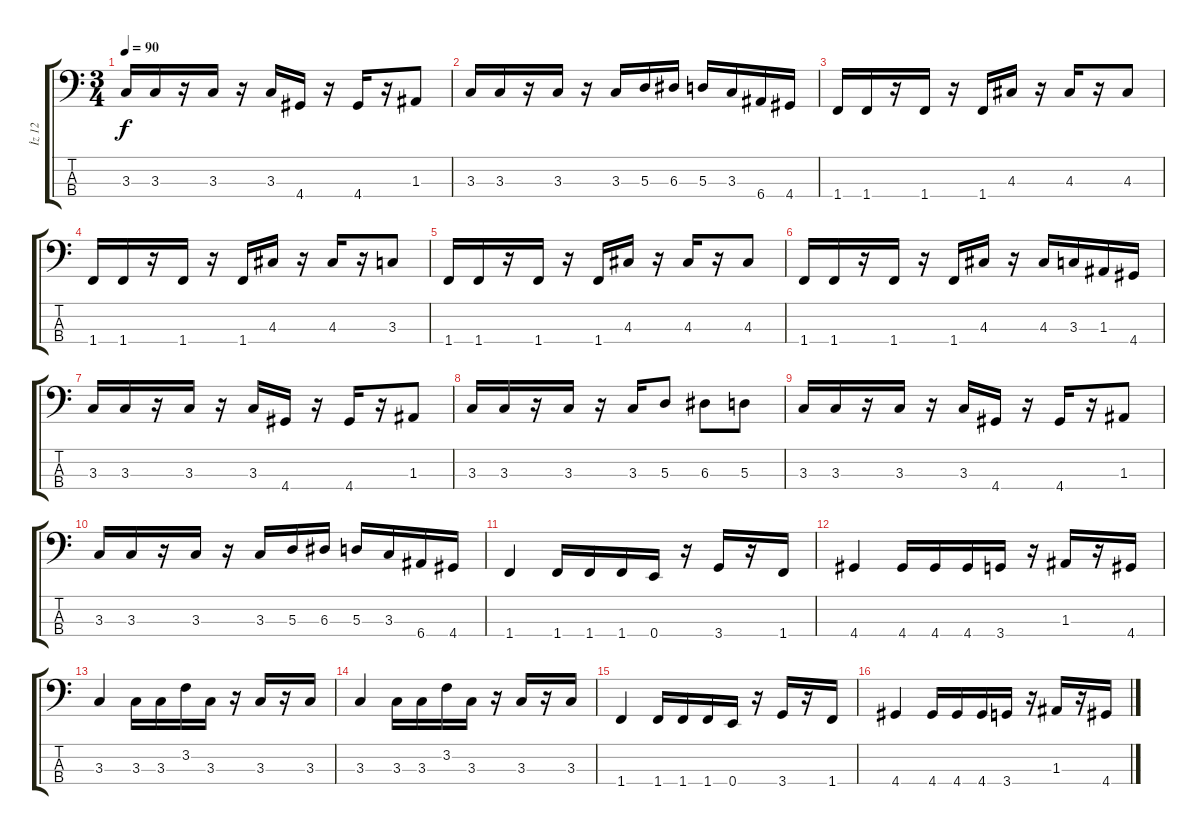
\track ("İz 12" "İz 12") {instrument electricbassfinger}
\staff {score tabs}
\tuning (G2 D2 A1 E1) {hide}
\ts (3 4)
\tempo 90
\clef f4
\ks c
3.3.16{dy f} 3.3.16 r.16 3.3.16 r.16 3.3.16 4.4.16 r.16 4.4.16 r.16 1.3.8 |
3.3.16 3.3.16 r.16 3.3.16 r.16 3.3.16 5.3.16 6.3.16 5.3.16 3.3.16 6.4.16 4.4.16 |
1.4.16 1.4.16 r.16 1.4.16 r.16 1.4.16 4.3.16 r.16 4.3.16 r.16 4.3.8 |
1.4.16 1.4.16 r.16 1.4.16 r.16 1.4.16 4.3.16 r.16 4.3.16 r.16 3.3.8 |
1.4.16 1.4.16 r.16 1.4.16 r.16 1.4.16 4.3.16 r.16 4.3.16 r.16 4.3.8 |
1.4.16 1.4.16 r.16 1.4.16 r.16 1.4.16 4.3.16 r.16 4.3.16 3.3.16 1.3.16 4.4.16 |
3.3.16 3.3.16 r.16 3.3.16 r.16 3.3.16 4.4.16 r.16 4.4.16 r.16 1.3.8 |
3.3.16 3.3.16 r.16 3.3.16 r.16 3.3.16 5.3.8 6.3.8 5.3.8 |
3.3.16 3.3.16 r.16 3.3.16 r.16 3.3.16 4.4.16 r.16 4.4.16 r.16 1.3.8 |
3.3.16 3.3.16 r.16 3.3.16 r.16 3.3.16 5.3.16 6.3.16 5.3.16 3.3.16 6.4.16 4.4.16 |
1.4.4 1.4.16 1.4.16 1.4.16 0.4.16 r.16 3.4.16 r.16 1.4.16 |
4.4.4 4.4.16 4.4.16 4.4.16 3.4.16 r.16 1.3.16 r.16 4.4.16 |
3.3.4 3.3.16 3.3.16 3.2.16 3.3.16 r.16 3.3.16 r.16 3.3.16 |
3.3.4 3.3.16 3.3.16 3.2.16 3.3.16 r.16 3.3.16 r.16 3.3.16 |
1.4.4 1.4.16 1.4.16 1.4.16 0.4.16 r.16 3.4.16 r.16 1.4.16 |
4.4.4 4.4.16 4.4.16 4.4.16 3.4.16 r.16 1.3.16 r.16 4.4.16
